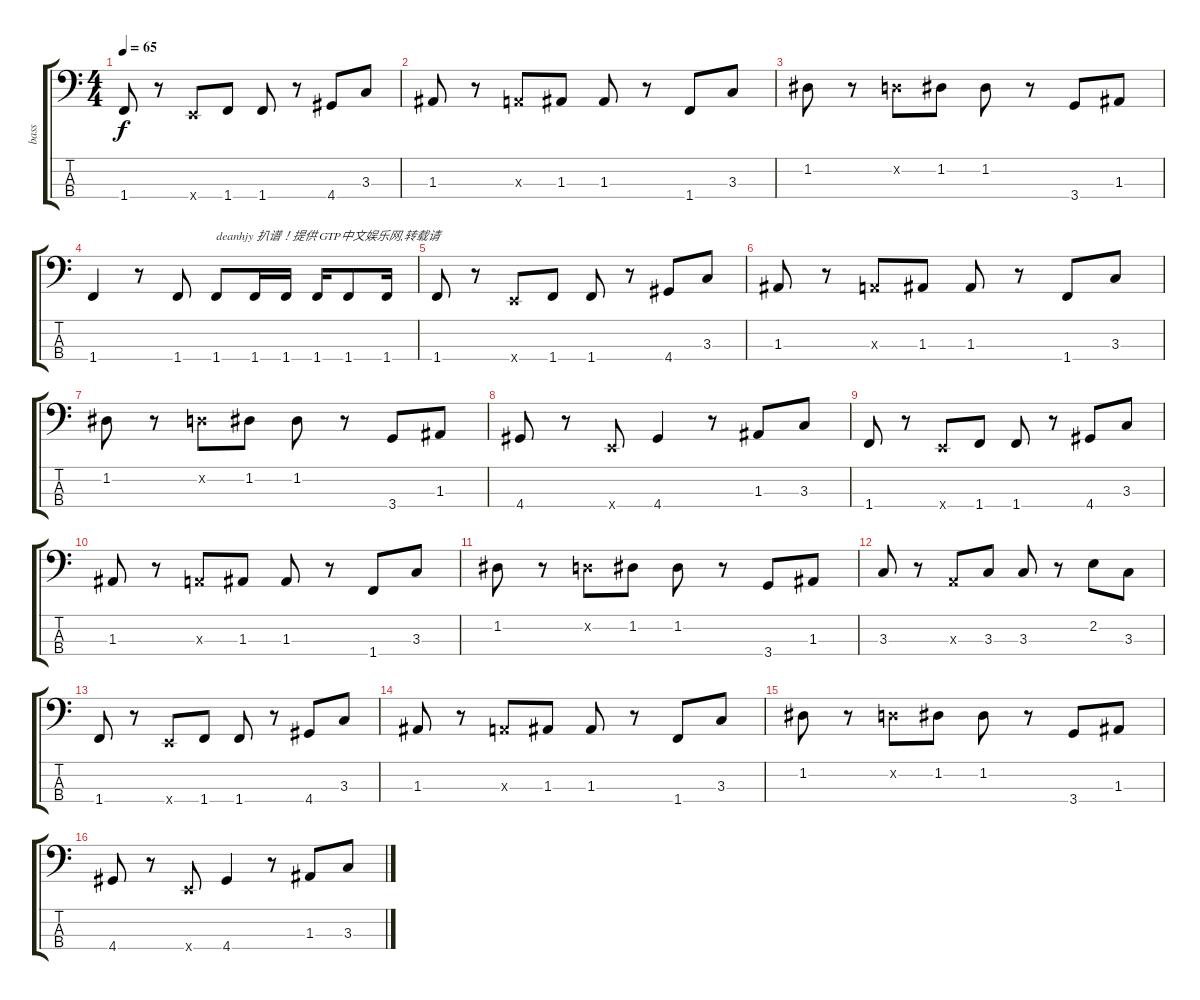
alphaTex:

\track ("bass" "bass") {instrument electricbassfinger}
\staff {score tabs}
\tuning (G2 D2 A1 E1) {hide}
\ts (4 4)
\tempo 65
\clef f4
\ks c
1.4.8{dy f} r.8 0.4{x}.8 1.4.8 1.4.8 r.8 4.4.8 3.3.8 |
1.3.8 r.8 0.3{x}.8 1.3.8 1.3.8 r.8 1.4.8 3.3.8 |
1.2.8 r.8 0.2{x}.8 1.2.8 1.2.8 r.8 3.4.8 1.3.8 |
1.4.4 r.8 1.4.8 1.4.8{txt "deanhjy 扒谱！提供 GTP中文娱乐网,转载请"} 1.4.16 1.4.16 1.4.16 1.4.8 1.4.16 |
1.4.8 r.8 0.4{x}.8 1.4.8 1.4.8 r.8 4.4.8 3.3.8 |
1.3.8 r.8 0.3{x}.8 1.3.8 1.3.8 r.8 1.4.8 3.3.8 |
1.2.8 r.8 0.2{x}.8 1.2.8 1.2.8 r.8 3.4.8 1.3.8 |
4.4.8 r.8 0.4{x}.8 4.4.4 r.8 1.3.8 3.3.8 |
1.4.8 r.8 0.4{x}.8 1.4.8 1.4.8 r.8 4.4.8 3.3.8 |
1.3.8 r.8 0.3{x}.8 1.3.8 1.3.8 r.8 1.4.8 3.3.8 |
1.2.8 r.8 0.2{x}.8 1.2.8 1.2.8 r.8 3.4.8 1.3.8 |
3.3.8 r.8 0.3{x}.8 3.3.8 3.3.8 r.8 2.2.8 3.3.8 |
1.4.8 r.8 0.4{x}.8 1.4.8 1.4.8 r.8 4.4.8 3.3.8 |
1.3.8 r.8 0.3{x}.8 1.3.8 1.3.8 r.8 1.4.8 3.3.8 |
1.2.8 r.8 0.2{x}.8 1.2.8 1.2.8 r.8 3.4.8 1.3.8 |
4.4.8 r.8 0.4{x}.8 4.4.4 r.8 1.3.8 3.3.8
